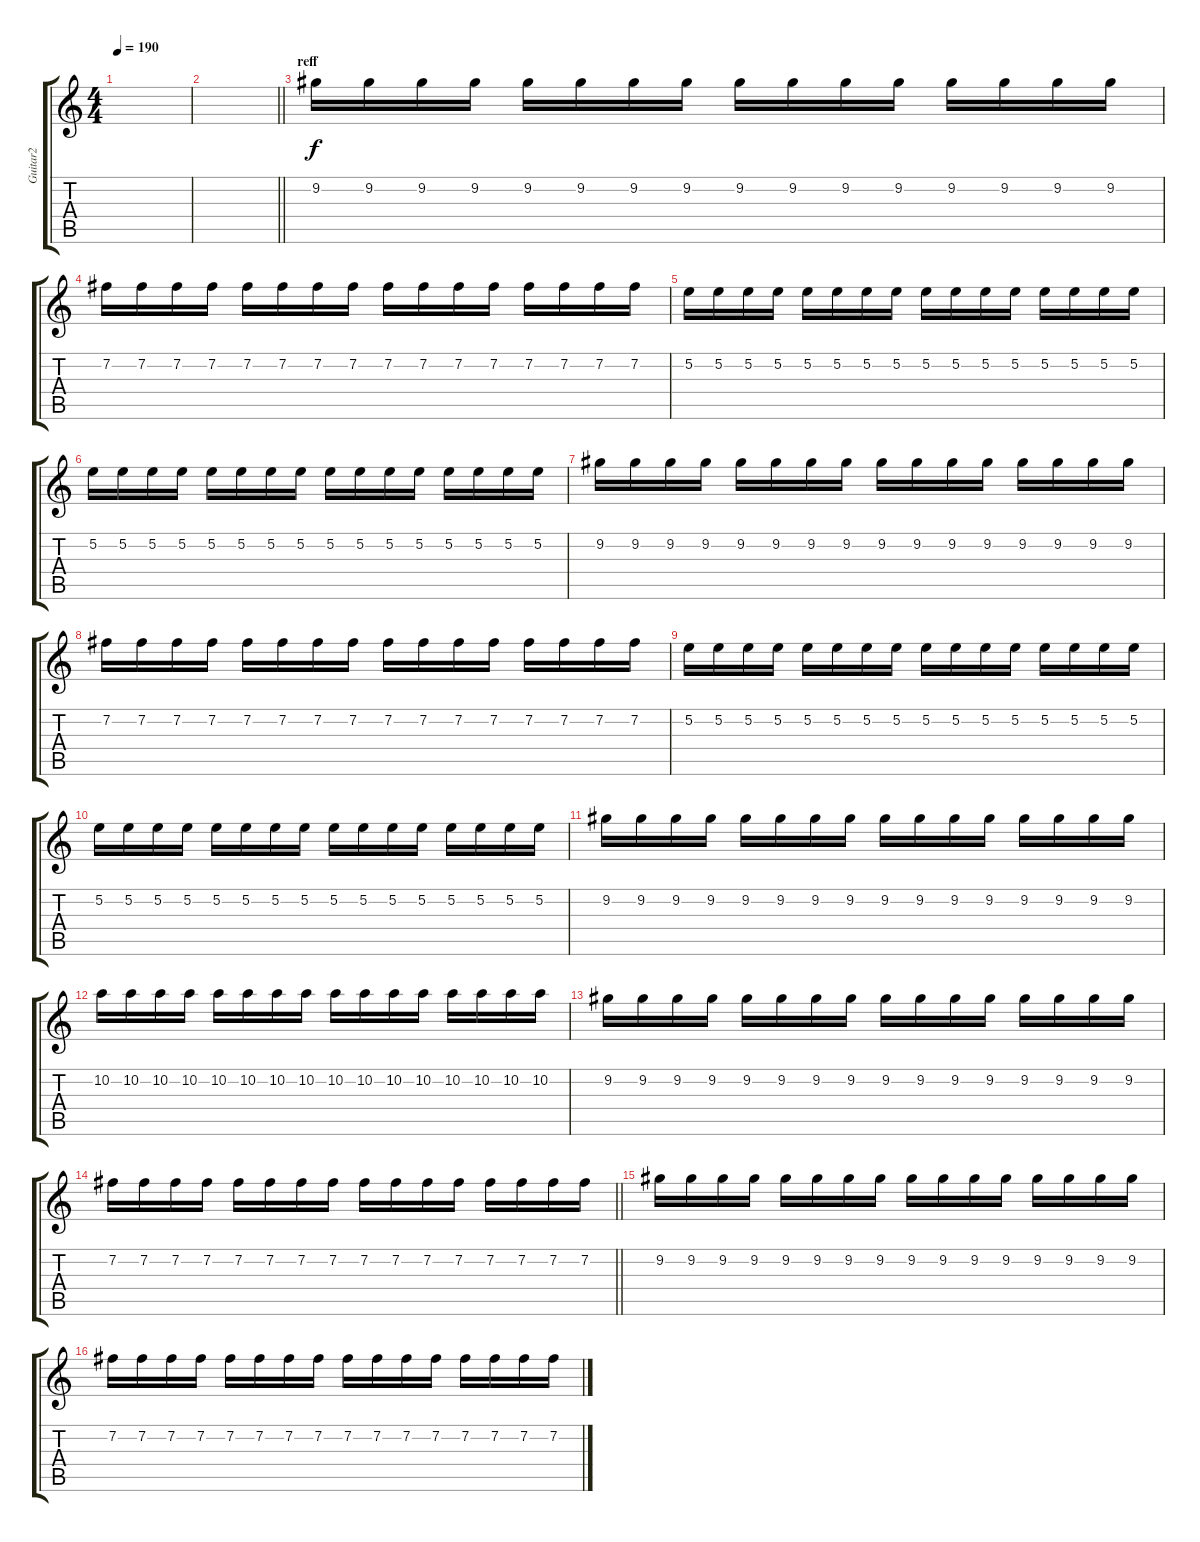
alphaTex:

\track ("Guitar2" "Guitar2") {instrument distortionguitar}
\staff {score tabs}
\tuning (E4 B3 G3 D3 A2 E2) {hide}
\ts (4 4)
\tempo 190
\clef g2
\ks c
|
\barLineRight lightlight
|
\section ("" "reff")
9.2.16 9.2.16 9.2.16 9.2.16 9.2.16 9.2.16 9.2.16 9.2.16 9.2.16 9.2.16 9.2.16 9.2.16 9.2.16 9.2.16 9.2.16 9.2.16 |
7.2.16 7.2.16 7.2.16 7.2.16 7.2.16 7.2.16 7.2.16 7.2.16 7.2.16 7.2.16 7.2.16 7.2.16 7.2.16 7.2.16 7.2.16 7.2.16 |
5.2.16 5.2.16 5.2.16 5.2.16 5.2.16 5.2.16 5.2.16 5.2.16 5.2.16 5.2.16 5.2.16 5.2.16 5.2.16 5.2.16 5.2.16 5.2.16 |
5.2.16 5.2.16 5.2.16 5.2.16 5.2.16 5.2.16 5.2.16 5.2.16 5.2.16 5.2.16 5.2.16 5.2.16 5.2.16 5.2.16 5.2.16 5.2.16 |
9.2.16 9.2.16 9.2.16 9.2.16 9.2.16 9.2.16 9.2.16 9.2.16 9.2.16 9.2.16 9.2.16 9.2.16 9.2.16 9.2.16 9.2.16 9.2.16 |
7.2.16 7.2.16 7.2.16 7.2.16 7.2.16 7.2.16 7.2.16 7.2.16 7.2.16 7.2.16 7.2.16 7.2.16 7.2.16 7.2.16 7.2.16 7.2.16 |
5.2.16 5.2.16 5.2.16 5.2.16 5.2.16 5.2.16 5.2.16 5.2.16 5.2.16 5.2.16 5.2.16 5.2.16 5.2.16 5.2.16 5.2.16 5.2.16 |
5.2.16 5.2.16 5.2.16 5.2.16 5.2.16 5.2.16 5.2.16 5.2.16 5.2.16 5.2.16 5.2.16 5.2.16 5.2.16 5.2.16 5.2.16 5.2.16 |
9.2.16 9.2.16 9.2.16 9.2.16 9.2.16 9.2.16 9.2.16 9.2.16 9.2.16 9.2.16 9.2.16 9.2.16 9.2.16 9.2.16 9.2.16 9.2.16 |
10.2.16 10.2.16 10.2.16 10.2.16 10.2.16 10.2.16 10.2.16 10.2.16 10.2.16 10.2.16 10.2.16 10.2.16 10.2.16 10.2.16 10.2.16 10.2.16 |
9.2.16 9.2.16 9.2.16 9.2.16 9.2.16 9.2.16 9.2.16 9.2.16 9.2.16 9.2.16 9.2.16 9.2.16 9.2.16 9.2.16 9.2.16 9.2.16 |
\barLineRight lightlight
7.2.16 7.2.16 7.2.16 7.2.16 7.2.16 7.2.16 7.2.16 7.2.16 7.2.16 7.2.16 7.2.16 7.2.16 7.2.16 7.2.16 7.2.16 7.2.16 |
9.2.16 9.2.16 9.2.16 9.2.16 9.2.16 9.2.16 9.2.16 9.2.16 9.2.16 9.2.16 9.2.16 9.2.16 9.2.16 9.2.16 9.2.16 9.2.16 |
7.2.16 7.2.16 7.2.16 7.2.16 7.2.16 7.2.16 7.2.16 7.2.16 7.2.16 7.2.16 7.2.16 7.2.16 7.2.16 7.2.16 7.2.16 7.2.16
